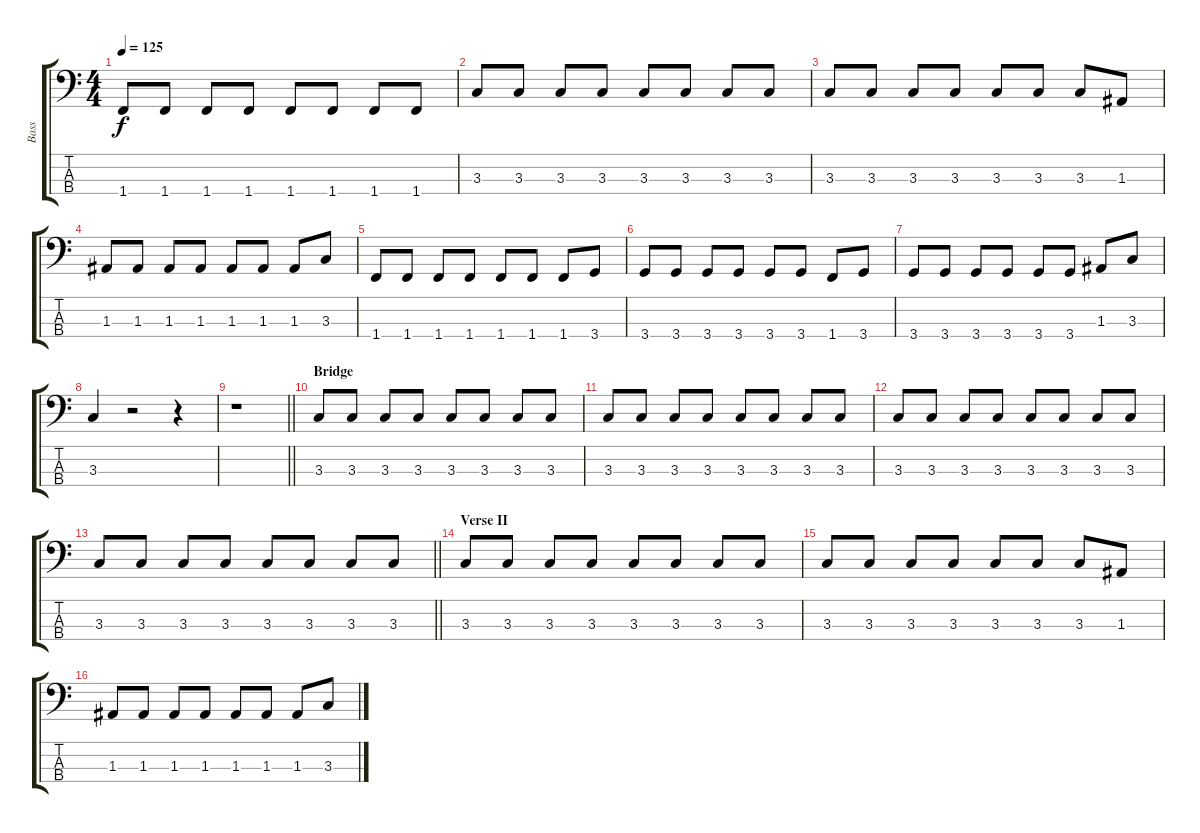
\track ("Bass" "Bass") {instrument fretlessbass}
\staff {score tabs}
\tuning (G2 D2 A1 E1) {hide}
\ts (4 4)
\tempo 125
\clef f4
\ks c
1.4.8{dy f} 1.4.8 1.4.8 1.4.8 1.4.8 1.4.8 1.4.8 1.4.8 |
3.3.8 3.3.8 3.3.8 3.3.8 3.3.8 3.3.8 3.3.8 3.3.8 |
3.3.8 3.3.8 3.3.8 3.3.8 3.3.8 3.3.8 3.3.8 1.3.8 |
1.3.8 1.3.8 1.3.8 1.3.8 1.3.8 1.3.8 1.3.8 3.3.8 |
1.4.8 1.4.8 1.4.8 1.4.8 1.4.8 1.4.8 1.4.8 3.4.8 |
3.4.8 3.4.8 3.4.8 3.4.8 3.4.8 3.4.8 1.4.8 3.4.8 |
3.4.8 3.4.8 3.4.8 3.4.8 3.4.8 3.4.8 1.3.8 3.3.8 |
3.3.4 r.2 r.4 |
\barLineRight lightlight
r.1 |
\section ("" "Bridge")
3.3.8 3.3.8 3.3.8 3.3.8 3.3.8 3.3.8 3.3.8 3.3.8 |
3.3.8 3.3.8 3.3.8 3.3.8 3.3.8 3.3.8 3.3.8 3.3.8 |
3.3.8 3.3.8 3.3.8 3.3.8 3.3.8 3.3.8 3.3.8 3.3.8 |
\barLineRight lightlight
3.3.8 3.3.8 3.3.8 3.3.8 3.3.8 3.3.8 3.3.8 3.3.8 |
\section ("" "Verse II")
3.3.8 3.3.8 3.3.8 3.3.8 3.3.8 3.3.8 3.3.8 3.3.8 |
3.3.8 3.3.8 3.3.8 3.3.8 3.3.8 3.3.8 3.3.8 1.3.8 |
1.3.8 1.3.8 1.3.8 1.3.8 1.3.8 1.3.8 1.3.8 3.3.8
